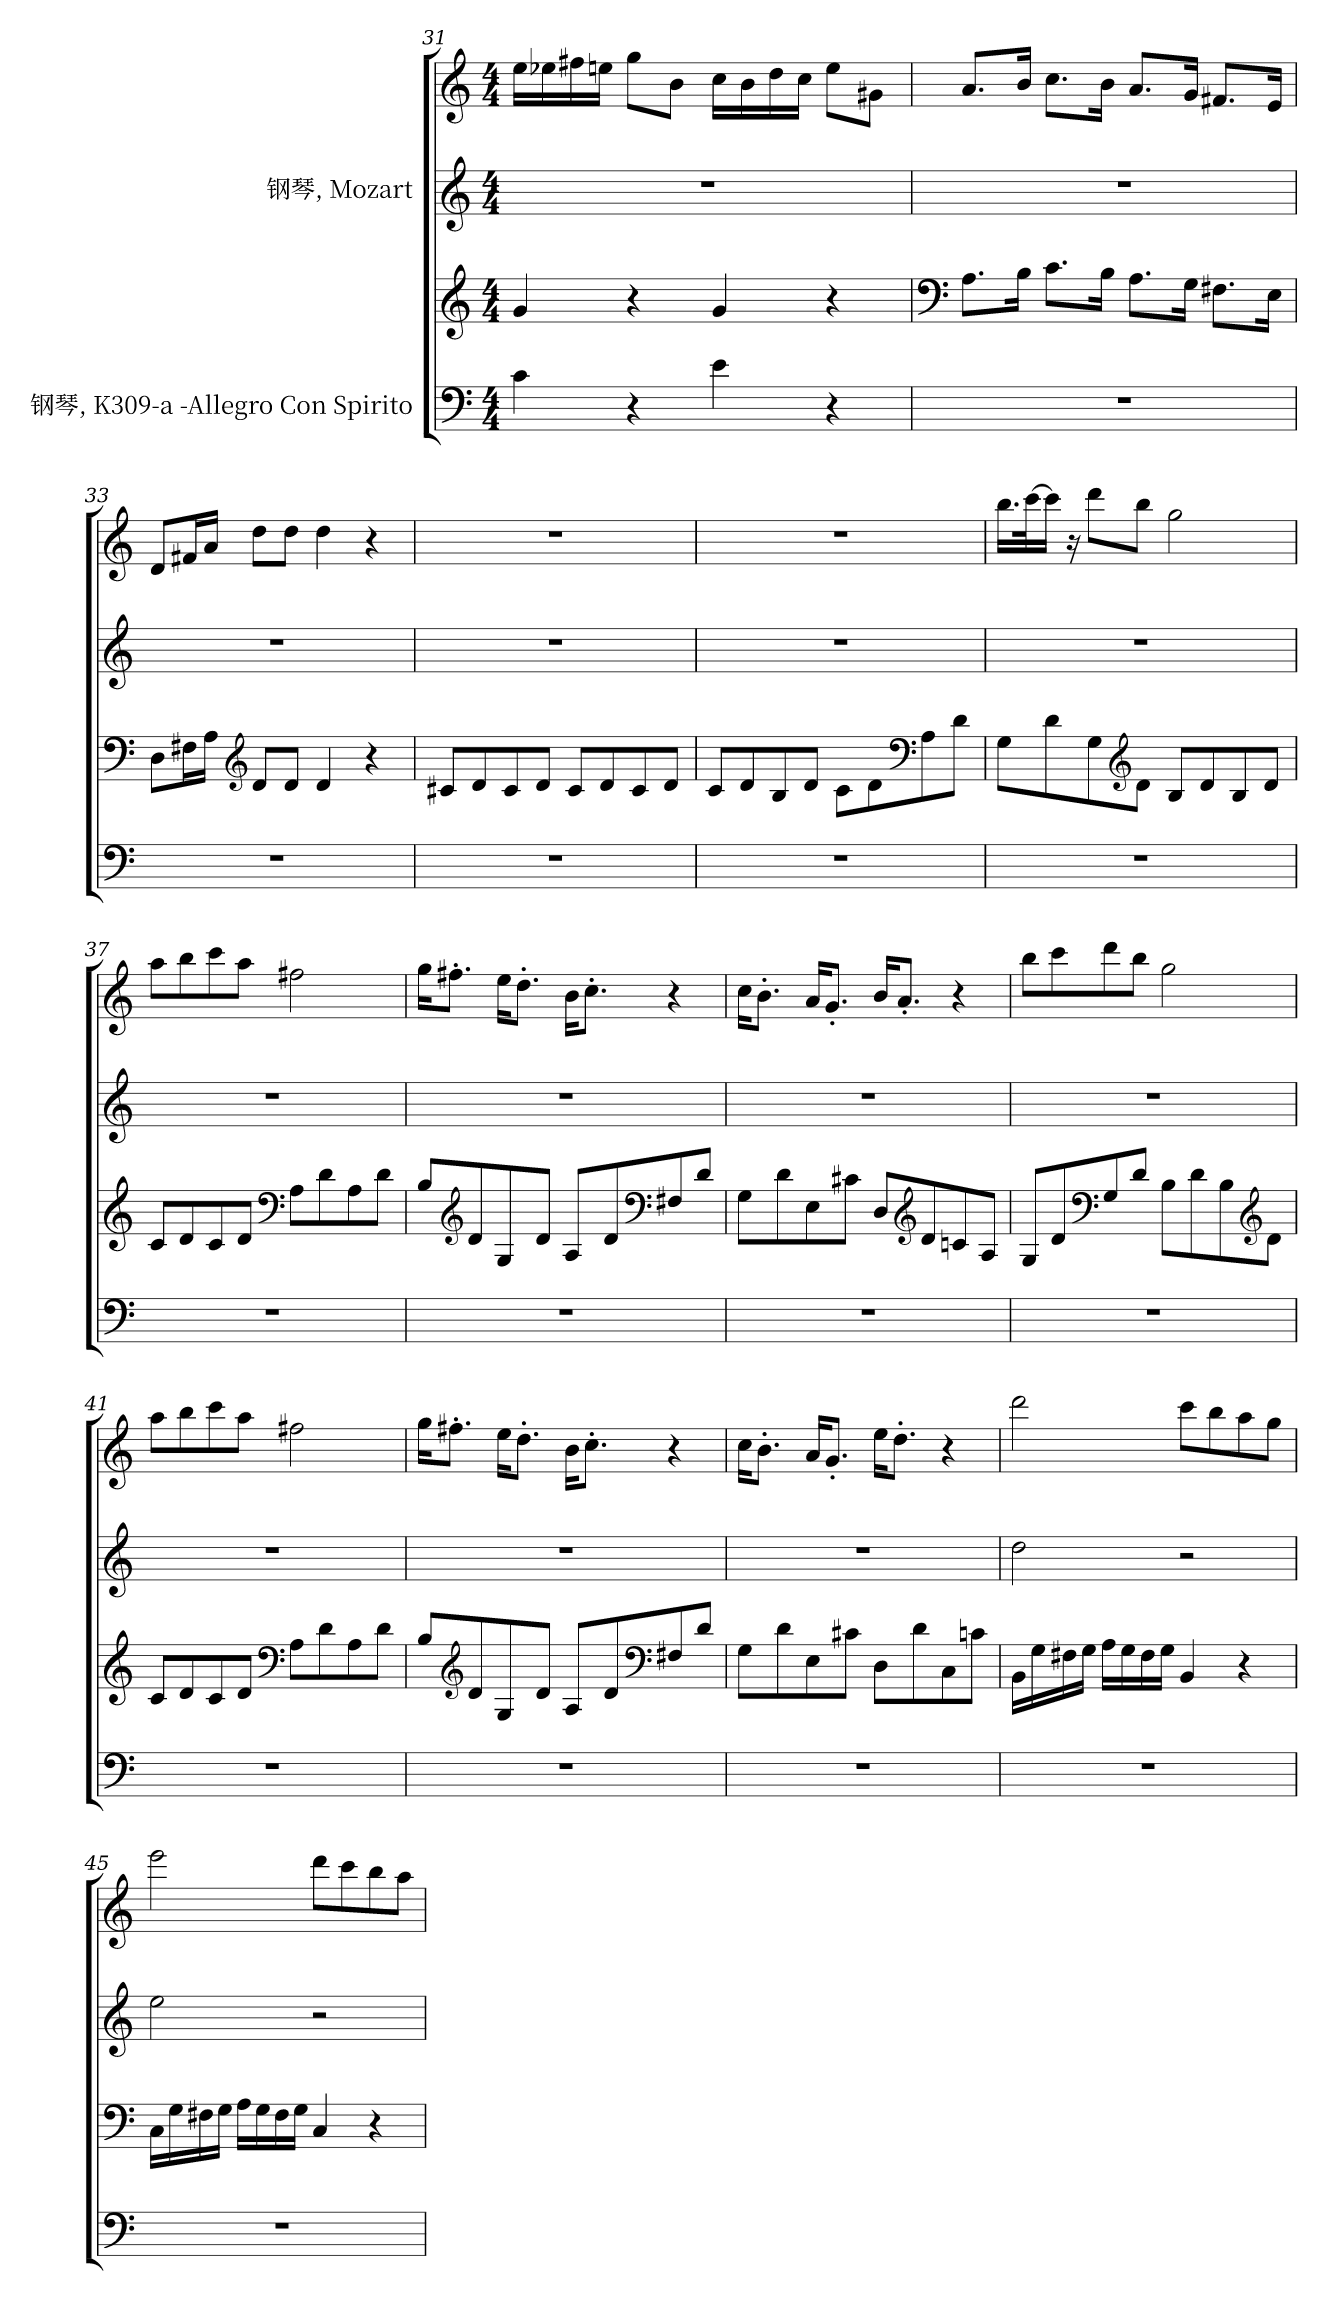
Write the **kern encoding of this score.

**kern	**kern	**kern	**kern
*part2	*part2	*part1	*part1
*staff4	*staff3	*staff2	*staff1
*I"钢琴, K309-a -Allegro Con Spirito	*	*I"钢琴, Mozart	*
*clefF4	*clefG2	*clefG2	*clefG2
*k[]	*k[]	*k[]	*k[]
*M4/4	*M4/4	*M4/4	*M4/4
=31	=31	=31	=31
4c\	4g/	1r	16ee\LL
.	.	.	16ee-X\
.	.	.	16ff#X\
.	.	.	16een\JJ
4r	4r	.	8gg\L
.	.	.	8b\J
4e\	4g/	.	16cc\LL
.	.	.	16b\
.	.	.	16dd\
.	.	.	16cc\JJ
4r	4r	.	8ee\L
.	.	.	8g#X\J
!!LO:LB:g=z
=32	=32	=32	=32
*	*clefF4	*	*
1r	8.A\L	1r	8.a/L
.	16B\Jk	.	16b/Jk
.	8.c\L	.	8.cc\L
.	16B\Jk	.	16b\Jk
.	8.A\L	.	8.a/L
.	16G\Jk	.	16g/Jk
.	8.F#X\L	.	8.f#X/L
.	16E\Jk	.	16e/Jk
=33	=33	=33	=33
1r	8D\L	1r	8d/L
.	16F#X\L	.	16f#X/L
.	16A\JJ	.	16a/JJ
*	*clefG2	*	*
.	8d/L	.	8dd\L
.	8d/J	.	8dd\J
.	4d/	.	4dd\
.	4r	.	4r
=34	=34	=34	=34
1r	8c#X/L	1r	1r
.	8d/	.	.
.	8c#/	.	.
.	8d/J	.	.
.	8c#/L	.	.
.	8d/	.	.
.	8c#/	.	.
.	8d/J	.	.
=35	=35	=35	=35
1r	8c/L	1r	1r
.	8d/	.	.
.	8B/	.	.
.	8d/J	.	.
.	8c\L	.	.
.	8d\	.	.
*	*clefF4	*	*
.	8A\	.	.
.	8d\J	.	.
!!LO:LB:g=z
=36	=36	=36	=36
1r	8G\L	1r	16.bb\LL
.	.	.	[32ccc\K
.	8d\	.	16ccc\JJ]
.	.	.	16r
.	8G\	.	8ddd\L
*	*clefG2	*	*
.	8d\J	.	8bb\J
.	8B/L	.	2gg\
.	8d/	.	.
.	8B/	.	.
.	8d/J	.	.
=37	=37	=37	=37
1r	8c/L	1r	8aa\L
.	8d/	.	8bb\
.	8c/	.	8ccc\
.	8d/J	.	8aa\J
*	*clefF4	*	*
.	8A\L	.	2ff#X\
.	8d\	.	.
.	8A\	.	.
.	8d\J	.	.
=38	=38	=38	=38
1r	8B/L	1r	16gg\KL
.	.	.	8.ff#X'\J
*	*clefG2	*	*
.	8d/	.	.
.	8G/	.	16ee\KL
.	.	.	8.dd'\J
.	8d/J	.	.
.	8A/L	.	16b\KL
.	.	.	8.cc'\J
.	8d/	.	.
*	*clefF4	*	*
.	8F#X/	.	4r
.	8d/J	.	.
!!LO:PB:g=z
=39	=39	=39	=39
1r	8G\L	1r	16cc\KL
.	.	.	8.b'\J
.	8d\	.	.
.	8E\	.	16a/KL
.	.	.	8.g'/J
.	8c#X\J	.	.
.	8D/L	.	16b/KL
.	.	.	8.a'/J
*	*clefG2	*	*
.	8d/	.	.
.	8cn/	.	4r
.	8A/J	.	.
=40	=40	=40	=40
1r	8G/L	1r	8bb\L
.	8d/	.	8ccc\
*	*clefF4	*	*
.	8G/	.	8ddd\
.	8d/J	.	8bb\J
.	8B\L	.	2gg\
.	8d\	.	.
.	8B\	.	.
*	*clefG2	*	*
.	8d\J	.	.
=41	=41	=41	=41
1r	8c/L	1r	8aa\L
.	8d/	.	8bb\
.	8c/	.	8ccc\
.	8d/J	.	8aa\J
*	*clefF4	*	*
.	8A\L	.	2ff#X\
.	8d\	.	.
.	8A\	.	.
.	8d\J	.	.
!!LO:LB:g=z
=42	=42	=42	=42
1r	8B/L	1r	16gg\KL
.	.	.	8.ff#X'\J
*	*clefG2	*	*
.	8d/	.	.
.	8G/	.	16ee\KL
.	.	.	8.dd'\J
.	8d/J	.	.
.	8A/L	.	16b\KL
.	.	.	8.cc'\J
.	8d/	.	.
*	*clefF4	*	*
.	8F#X/	.	4r
.	8d/J	.	.
=43	=43	=43	=43
1r	8G\L	1r	16cc\KL
.	.	.	8.b'\J
.	8d\	.	.
.	8E\	.	16a/KL
.	.	.	8.g'/J
.	8c#X\J	.	.
.	8D\L	.	16ee\KL
.	.	.	8.dd'\J
.	8d\	.	.
.	8C\	.	4r
.	8cn\J	.	.
=44	=44	=44	=44
1r	16BB\LL	2dd\	2ddd\
.	16G\	.	.
.	16F#X\	.	.
.	16G\JJ	.	.
.	16A\LL	.	.
.	16G\	.	.
.	16F#\	.	.
.	16G\JJ	.	.
.	4BB/	2r	8ccc\L
.	.	.	8bb\
.	4r	.	8aa\
.	.	.	8gg\J
!!LO:LB:g=z
=45	=45	=45	=45
1r	16C\LL	2ee\	2eee\
.	16G\	.	.
.	16F#X\	.	.
.	16G\JJ	.	.
.	16A\LL	.	.
.	16G\	.	.
.	16F#\	.	.
.	16G\JJ	.	.
.	4C/	2r	8ddd\L
.	.	.	8ccc\
.	4r	.	8bb\
.	.	.	8aa\J
=	=	=	=
*-	*-	*-	*-
